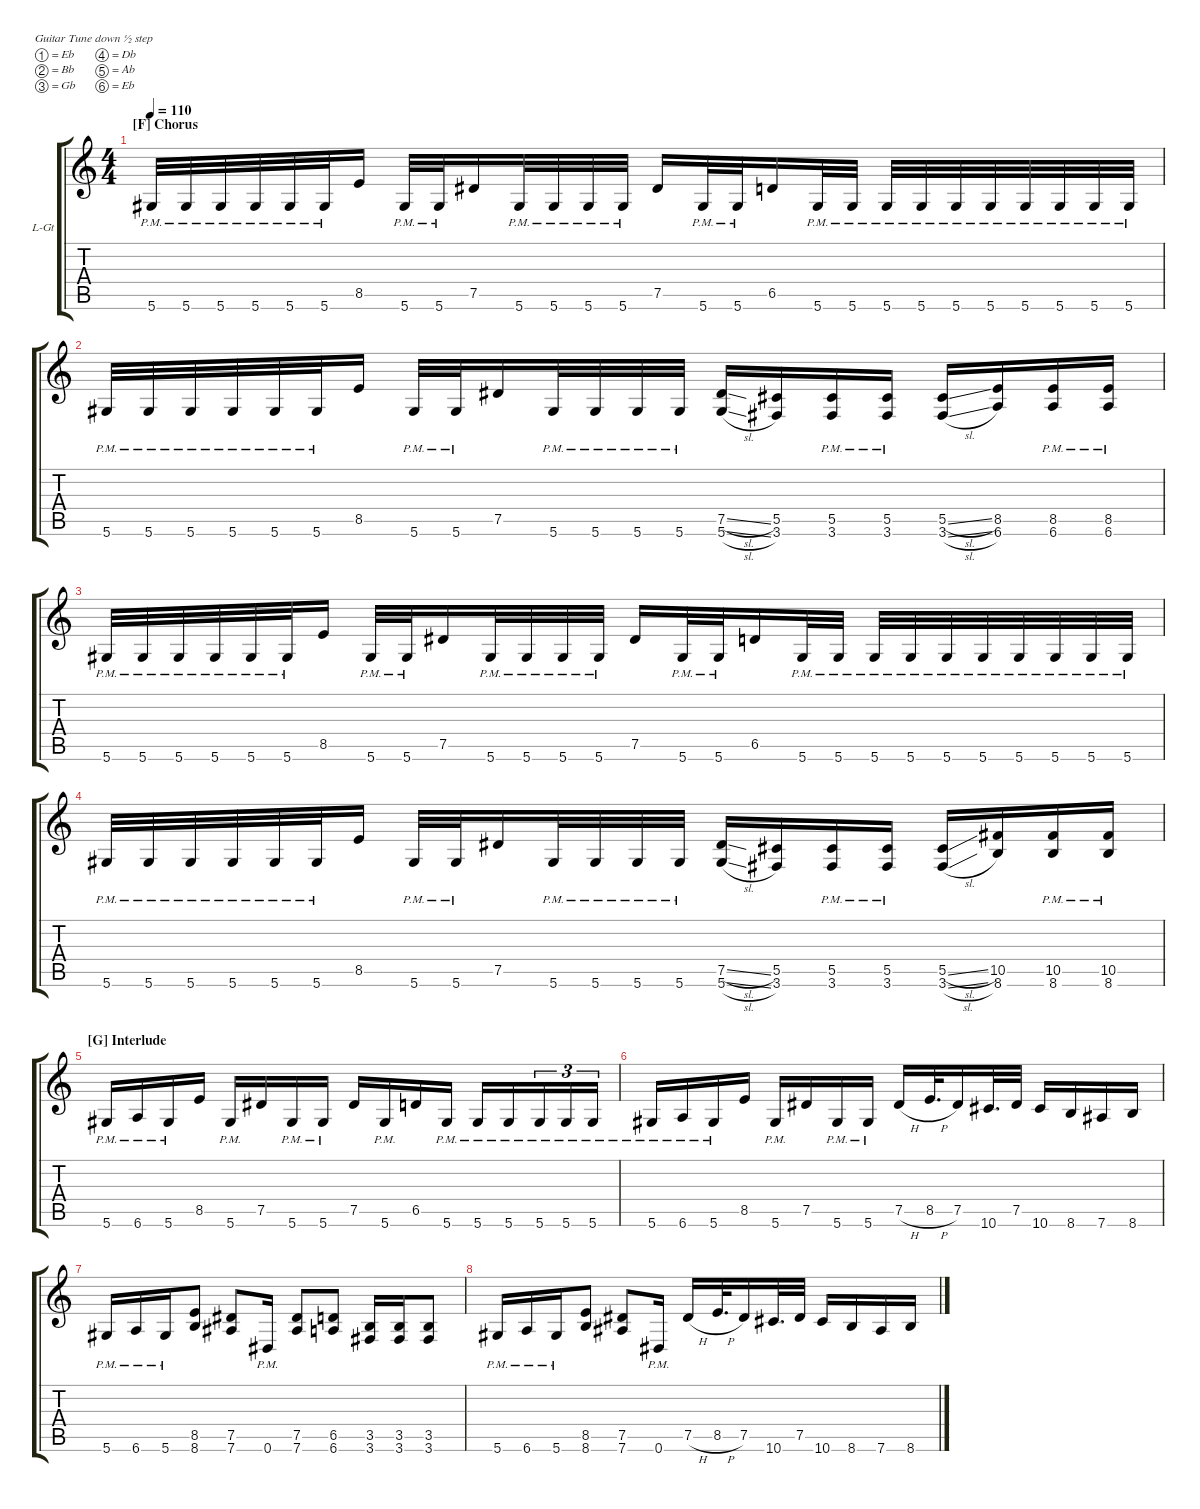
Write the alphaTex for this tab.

\hideDynamics
\bracketExtendMode groupsimilarinstruments
\firstSystemTrackNameOrientation horizontal
\otherSystemsTrackNameOrientation horizontal
\track ("David G. Àlvarez - Lead Guitar" "L-Gt") {instrument distortionguitar}
\staff {score tabs}
\tuning (Eb4 Bb3 Gb3 Db3 Ab2 Eb2)
\ts (4 4)
\section ("F" "Chorus")
\tempo 110
\clef g2
\ks c
5.6{pm}.32{dy f} 5.6{pm}.32 5.6{pm}.32 5.6{pm}.32 5.6{pm}.32 5.6{pm}.32 8.5.16 5.6{pm}.32 5.6{pm}.32 7.5.16 5.6{pm}.32 5.6{pm}.32 5.6{pm}.32 5.6{pm}.32 7.5.16 5.6{pm}.32 5.6{pm}.32 6.5.16 5.6{pm}.32 5.6{pm}.32 5.6{pm}.32 5.6{pm}.32 5.6{pm}.32 5.6{pm}.32 5.6{pm}.32 5.6{pm}.32 5.6{pm}.32 5.6{pm}.32 |
5.6{pm}.32 5.6{pm}.32 5.6{pm}.32 5.6{pm}.32 5.6{pm}.32 5.6{pm}.32 8.5.16 5.6{pm}.32 5.6{pm}.32 7.5.16 5.6{pm}.32 5.6{pm}.32 5.6{pm}.32 5.6{pm}.32 (7.5{sl} 5.6{sl}).16 (5.5 3.6).16 (5.5{pm} 3.6{pm}).16 (5.5{pm} 3.6{pm}).16 (5.5{sl} 3.6{sl}).16 (8.5 6.6).16 (8.5{pm} 6.6{pm}).16 (8.5{pm} 6.6{pm}).16 |
5.6{pm}.32 5.6{pm}.32 5.6{pm}.32 5.6{pm}.32 5.6{pm}.32 5.6{pm}.32 8.5.16 5.6{pm}.32 5.6{pm}.32 7.5.16 5.6{pm}.32 5.6{pm}.32 5.6{pm}.32 5.6{pm}.32 7.5.16 5.6{pm}.32 5.6{pm}.32 6.5.16 5.6{pm}.32 5.6{pm}.32 5.6{pm}.32 5.6{pm}.32 5.6{pm}.32 5.6{pm}.32 5.6{pm}.32 5.6{pm}.32 5.6{pm}.32 5.6{pm}.32 |
5.6{pm}.32 5.6{pm}.32 5.6{pm}.32 5.6{pm}.32 5.6{pm}.32 5.6{pm}.32 8.5.16 5.6{pm}.32 5.6{pm}.32 7.5.16 5.6{pm}.32 5.6{pm}.32 5.6{pm}.32 5.6{pm}.32 (7.5{sl} 5.6{sl}).16 (5.5 3.6).16 (5.5{pm} 3.6{pm}).16 (5.5{pm} 3.6{pm}).16 (5.5{sl} 3.6{sl}).16 (10.5 8.6).16 (10.5{pm} 8.6{pm}).16 (10.5{pm} 8.6{pm}).16 |
\section ("G" "Interlude")
\scale
0.522214 5.6{pm}.16 6.6{pm}.16 5.6{pm}.16 8.5.16 5.6{pm}.16 7.5.16 5.6{pm}.16 5.6{pm}.16 7.5.16 5.6{pm}.16 6.5.16 5.6{pm}.16 5.6{pm}.16 5.6{pm}.16{beam merge} 5.6{pm}.16{tu (3 2)} 5.6{pm}.16{tu (3 2)} 5.6{pm}.16{tu (3 2)} |
\scale
0.477797 5.6{pm}.16 6.6{pm}.16 5.6{pm}.16 8.5.16 5.6{pm}.16 7.5.16 5.6{pm}.16 5.6{pm}.16 7.5{h}.16 8.5{h}.32{d} 7.5.16 10.6.32{d} 7.5.32 10.6.16 8.6.16 7.6.16 8.6.16 |
\scale
0.497632 5.6{pm}.16 6.6{pm}.16 5.6{pm}.16 (8.5 8.6).8 (7.5 7.6).8 0.6{pm}.16 (7.5 7.6).8 (6.5 6.6).8 (3.5 3.6).16 (3.5 3.6).16 (3.5 3.6).8 |
\scale
0.50241 5.6{pm}.16 6.6{pm}.16 5.6{pm}.16 (8.5 8.6).8 (7.5 7.6).8 0.6{pm}.16 7.5{h}.16 8.5{h}.32{d} 7.5.16 10.6.32{d} 7.5.32 10.6.16 8.6.16 7.6.16 8.6.16
